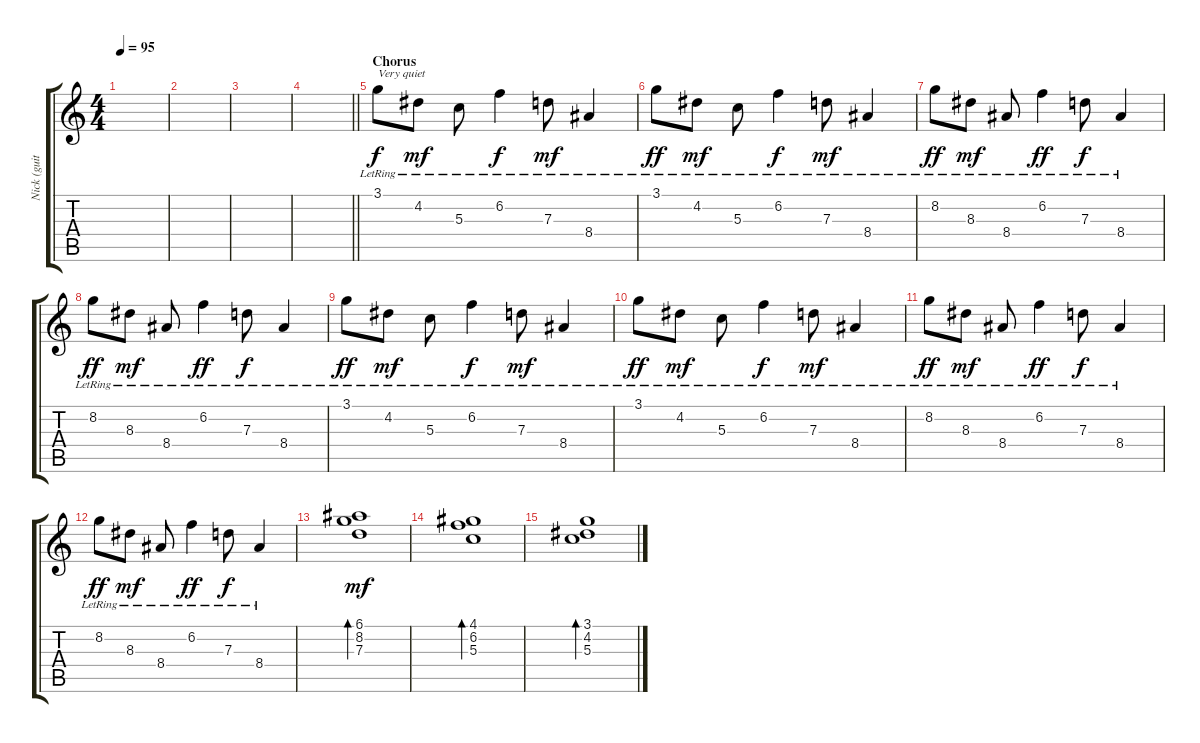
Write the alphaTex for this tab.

\track ("Nick (guitar)" "Nick (guit") {instrument electricguitarjazz}
\staff {score tabs}
\tuning (E4 B3 G3 D3 A2 E2) {hide}
\ts (4 4)
\tempo 95
\clef g2
\ks c
|
|
|
\barLineRight lightlight
|
\section ("" "Chorus")
3.1{lr}.8{txt "Very quiet"} 4.2{lr}.8{dy mf} 5.3{lr}.8 6.2{lr}.4{dy f} 7.3{lr}.8{dy mf} 8.4{lr}.4 |
3.1{lr}.8{dy ff} 4.2{lr}.8{dy mf} 5.3{lr}.8 6.2{lr}.4{dy f} 7.3{lr}.8{dy mf} 8.4{lr}.4 |
8.2{lr}.8{dy ff} 8.3{lr}.8{dy mf} 8.4{lr}.8 6.2{lr}.4{dy ff} 7.3{lr}.8{dy f} 8.4{lr}.4 |
8.2{lr}.8{dy ff} 8.3{lr}.8{dy mf} 8.4{lr}.8 6.2{lr}.4{dy ff} 7.3{lr}.8{dy f} 8.4{lr}.4 |
3.1{lr}.8{dy ff} 4.2{lr}.8{dy mf} 5.3{lr}.8 6.2{lr}.4{dy f} 7.3{lr}.8{dy mf} 8.4{lr}.4 |
3.1{lr}.8{dy ff} 4.2{lr}.8{dy mf} 5.3{lr}.8 6.2{lr}.4{dy f} 7.3{lr}.8{dy mf} 8.4{lr}.4 |
8.2{lr}.8{dy ff} 8.3{lr}.8{dy mf} 8.4{lr}.8 6.2{lr}.4{dy ff} 7.3{lr}.8{dy f} 8.4{lr}.4 |
8.2{lr}.8{dy ff} 8.3{lr}.8{dy mf} 8.4{lr}.8 6.2{lr}.4{dy ff} 7.3{lr}.8{dy f} 8.4{lr}.4 |
(6.1 8.2 7.3).1{bd 240 dy mf} |
(4.1 6.2 5.3).1{bd 240} |
(3.1 4.2 5.3).1{bd 240}
